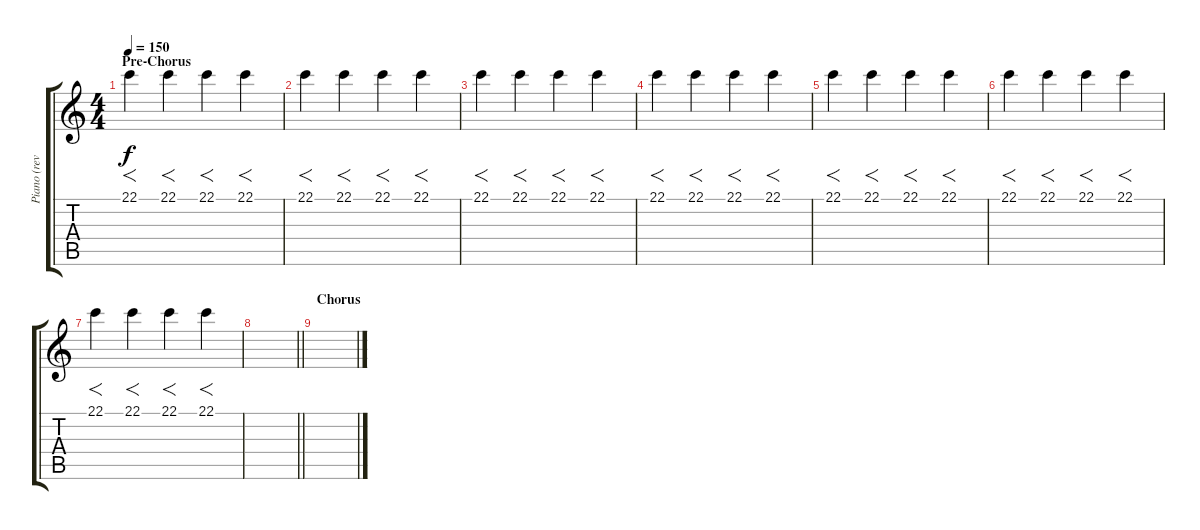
\track ("Piano (reversed)" "Piano (rev") {instrument brightacousticpiano}
\staff {score tabs}
\tuning (D4 A3 F3 C3 G2 D2) {hide}
\ts (4 4)
\section ("" "Pre-Chorus")
\tempo 150
\clef g2
\ks c
22.1.4{f dy f} 22.1.4{f} 22.1.4{f} 22.1.4{f} |
22.1.4{f} 22.1.4{f} 22.1.4{f} 22.1.4{f} |
22.1.4{f} 22.1.4{f} 22.1.4{f} 22.1.4{f} |
22.1.4{f} 22.1.4{f} 22.1.4{f} 22.1.4{f} |
22.1.4{f} 22.1.4{f} 22.1.4{f} 22.1.4{f} |
22.1.4{f} 22.1.4{f} 22.1.4{f} 22.1.4{f} |
22.1.4{f} 22.1.4{f} 22.1.4{f} 22.1.4{f} |
\barLineRight lightlight
|
\section ("" "Chorus")
